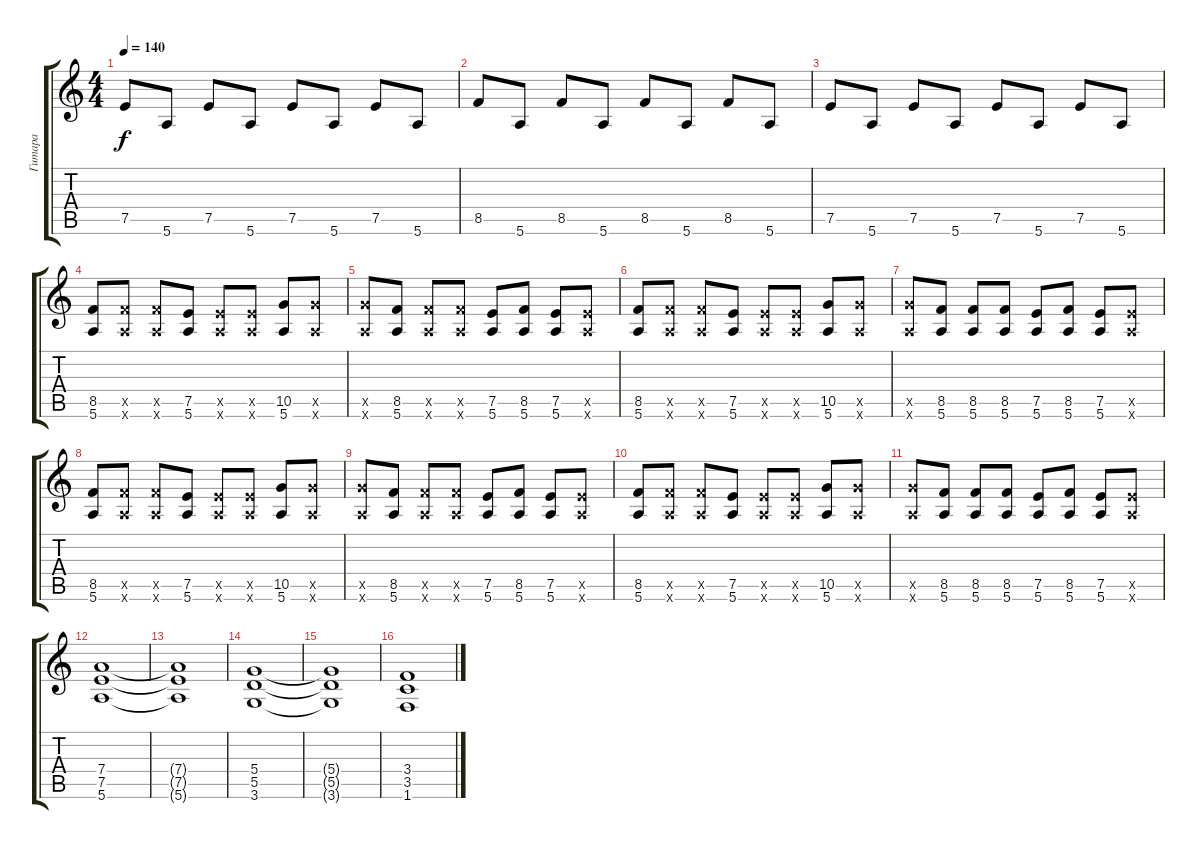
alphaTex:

\track ("Гитара" "Гитара") {instrument distortionguitar}
\staff {score tabs}
\tuning (E4 B3 G3 D3 A2 E2) {hide}
\ts (4 4)
\tempo 140
\clef g2
\ks c
7.5.8{dy f} 5.6.8 7.5.8 5.6.8 7.5.8 5.6.8 7.5.8 5.6.8 |
8.5.8 5.6.8 8.5.8 5.6.8 8.5.8 5.6.8 8.5.8 5.6.8 |
7.5.8 5.6.8 7.5.8 5.6.8 7.5.8 5.6.8 7.5.8 5.6.8 |
(8.5 5.6).8 (8.5{x} 5.6{x}).8 (8.5{x} 5.6{x}).8 (7.5 5.6).8 (7.5{x} 5.6{x}).8 (7.5{x} 5.6{x}).8 (10.5 5.6).8 (10.5{x} 5.6{x}).8 |
(10.5{x} 5.6{x}).8 (8.5 5.6).8 (8.5{x} 5.6{x}).8 (8.5{x} 5.6{x}).8 (7.5 5.6).8 (8.5 5.6).8 (7.5 5.6).8 (7.5{x} 5.6{x}).8 |
(8.5 5.6).8 (8.5{x} 5.6{x}).8 (8.5{x} 5.6{x}).8 (7.5 5.6).8 (7.5{x} 5.6{x}).8 (7.5{x} 5.6{x}).8 (10.5 5.6).8 (10.5{x} 5.6{x}).8 |
(10.5{x} 5.6{x}).8 (8.5 5.6).8 (8.5 5.6).8 (8.5 5.6).8 (7.5 5.6).8 (8.5 5.6).8 (7.5 5.6).8 (7.5{x} 5.6{x}).8 |
(8.5 5.6).8 (8.5{x} 5.6{x}).8 (8.5{x} 5.6{x}).8 (7.5 5.6).8 (7.5{x} 5.6{x}).8 (7.5{x} 5.6{x}).8 (10.5 5.6).8 (10.5{x} 5.6{x}).8 |
(10.5{x} 5.6{x}).8 (8.5 5.6).8 (8.5{x} 5.6{x}).8 (8.5{x} 5.6{x}).8 (7.5 5.6).8 (8.5 5.6).8 (7.5 5.6).8 (7.5{x} 5.6{x}).8 |
(8.5 5.6).8 (8.5{x} 5.6{x}).8 (8.5{x} 5.6{x}).8 (7.5 5.6).8 (7.5{x} 5.6{x}).8 (7.5{x} 5.6{x}).8 (10.5 5.6).8 (10.5{x} 5.6{x}).8 |
(10.5{x} 5.6{x}).8 (8.5 5.6).8 (8.5 5.6).8 (8.5 5.6).8 (7.5 5.6).8 (8.5 5.6).8 (7.5 5.6).8 (7.5{x} 5.6{x}).8 |
(7.4 7.5 5.6).1 |
(7.4{t} 7.5{t} 5.6{t}).1 |
(5.4 5.5 3.6).1 |
(5.4{t} 5.5{t} 3.6{t}).1 |
(3.4 3.5 1.6).1
